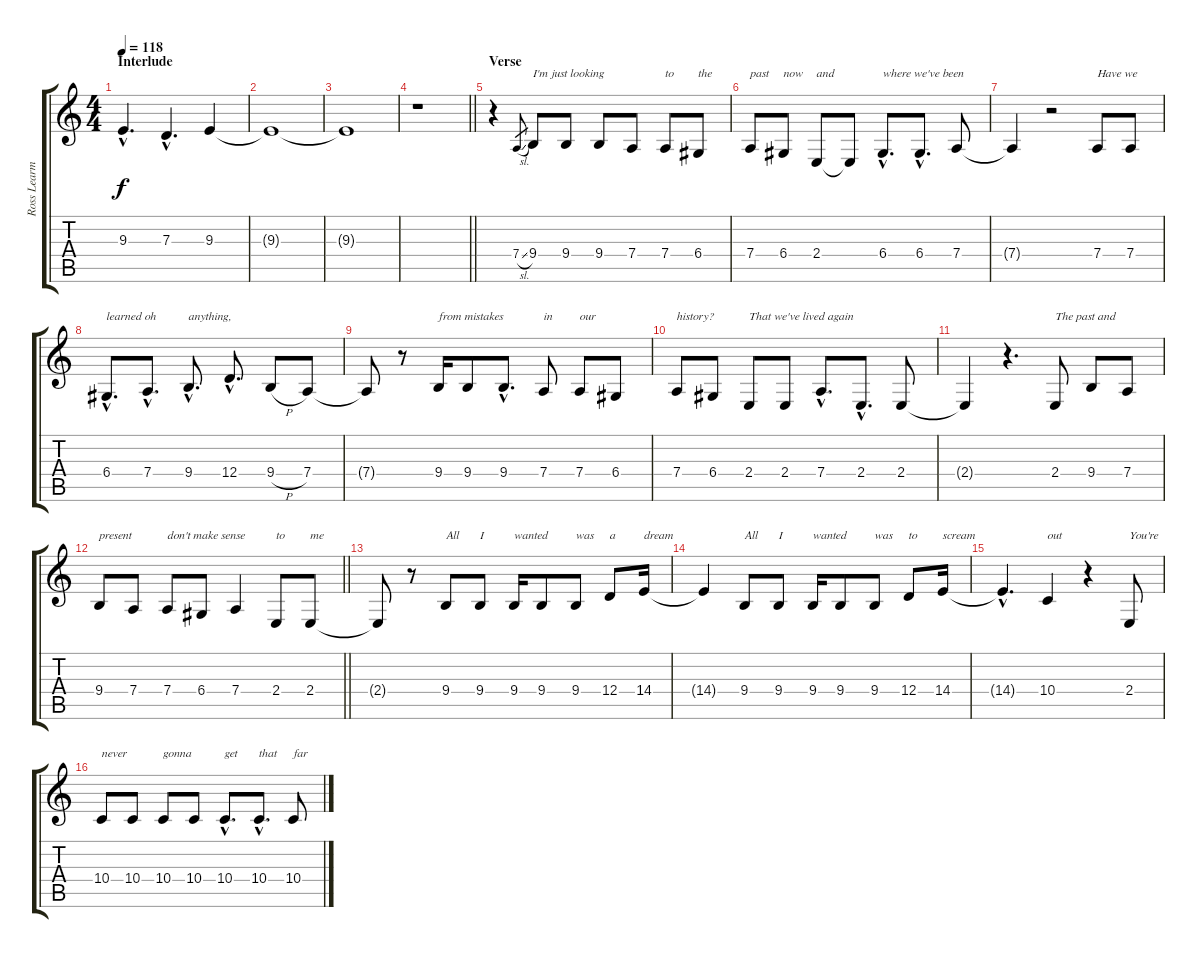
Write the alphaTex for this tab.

\track ("Ross Learmonth (Vocals)" "Ross Learm") {instrument violin}
\staff {score tabs}
\tuning (E4 B3 G3 D3 A2 E2) {hide}
\ts (4 4)
\section ("" "Interlude")
\tempo 118
\clef g2
\ks c
9.3{hac t}.4{d dy f} 7.3{hac}.4{d} 9.3.4 |
9.3{t}.1 |
9.3{t}.1 |
\barLineRight lightlight
r.1 |
\section ("" "Verse")
r.4 7.4{sl}.8{gr} 9.4.8{txt "I'm just looking"} 9.4.8 9.4.8 7.4.8 7.4.8{txt "to"} 6.4.8{txt "the"} |
7.4.8{txt "past"} 6.4.8{txt "now"} 2.4.8{txt "and"} 2.4{t}.8 6.4{hac}.8{d txt "where we've been"} 6.4{hac}.8{d} 7.4.8 |
7.4{t}.4 r.2 7.4.8{txt "Have we"} 7.4.8 |
6.4{hac}.8{d txt "learned oh"} 7.4{hac}.8{d} 9.4{hac}.8{d txt "anything,"} 12.4{hac}.8{d} 9.4{h}.8 7.4.8 |
7.4{t}.8 r.8 9.4.16{txt "from mistakes"} 9.4.8 9.4{hac}.8{d} 7.4.8{txt "in"} 7.4.8{txt "our"} 6.4.8 |
7.4.8{txt "history?"} 6.4.8 2.4.8{txt "That we've lived again"} 2.4.8 7.4{hac}.8{d} 2.4{hac}.8{d} 2.4.8 |
2.4{t}.4 r.4{d} 2.4.8{txt "The past and"} 9.4.8 7.4.8 |
\barLineRight lightlight
9.4.8{txt "present"} 7.4.8 7.4.8{txt "don't make sense"} 6.4.8 7.4.4 2.4.8{txt "to"} 2.4.8{txt "me"} |
2.4{t}.8 r.8 9.4.8{txt "All"} 9.4.8{txt "I"} 9.4.16{txt "wanted"} 9.4.8 9.4.8{txt "was"} 12.4.8{txt "a"} 14.4.16{txt "dream"} |
14.4{t}.4 9.4.8{txt "All"} 9.4.8{txt "I"} 9.4.16{txt "wanted"} 9.4.8 9.4.8{txt "was"} 12.4.8{txt "to"} 14.4.16{txt "scream"} |
14.4{hac t}.4{d} 10.4.4{txt "out"} r.4 2.4.8{txt "You're"} |
10.4.8{txt "never"} 10.4.8 10.4.8{txt "gonna"} 10.4.8 10.4{hac}.8{d txt "get"} 10.4{hac}.8{d txt "that"} 10.4{h}.8{txt "far"}
